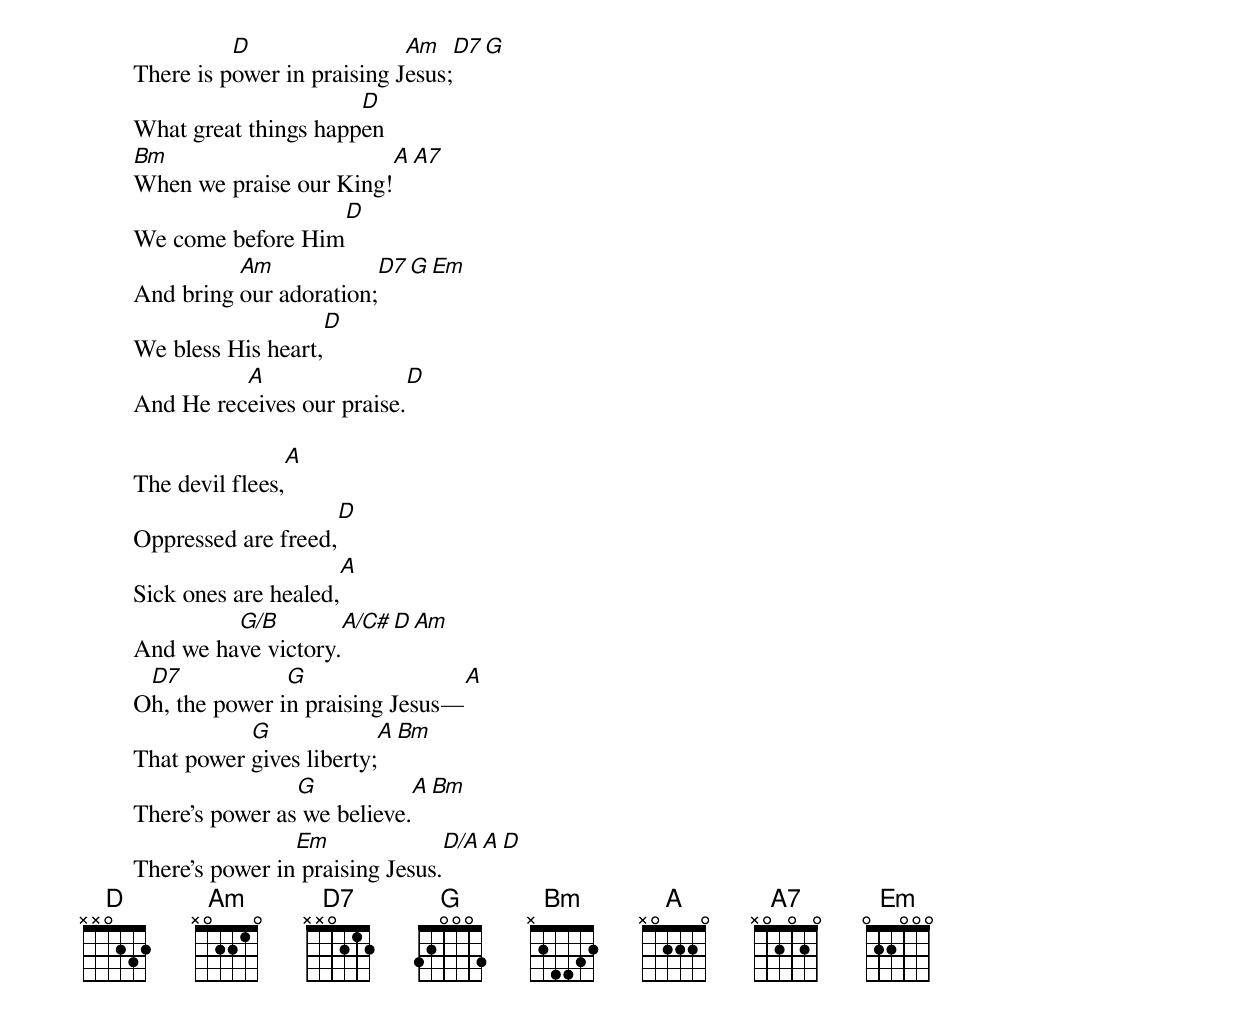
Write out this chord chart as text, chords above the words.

                  D                 Am    D7  G
	There is power in praising Jesus;
	                      D
	What great things happen
	Bm                                    A     A7
	When we praise our King!
	                         D
	We come before Him
	          Am             D7    G   Em
	And bring our adoration;
	                           D
	We bless His heart,
	          A                              D
	And He receives our praise.

	                       A
	The devil flees,
	                                  D
	Oppressed are freed,
	                               A
	Sick ones are healed,
	         G/B           A/C#  D       Am
	And we have victory.
	 D7            G                                  A
	Oh, the power in praising Jesus—
	           G                      A       Bm
	That power gives liberty;
	                G                 A          Bm
	There’s power as we believe.
	                Em              D/A     A      D
	There’s power in praising Jesus.
